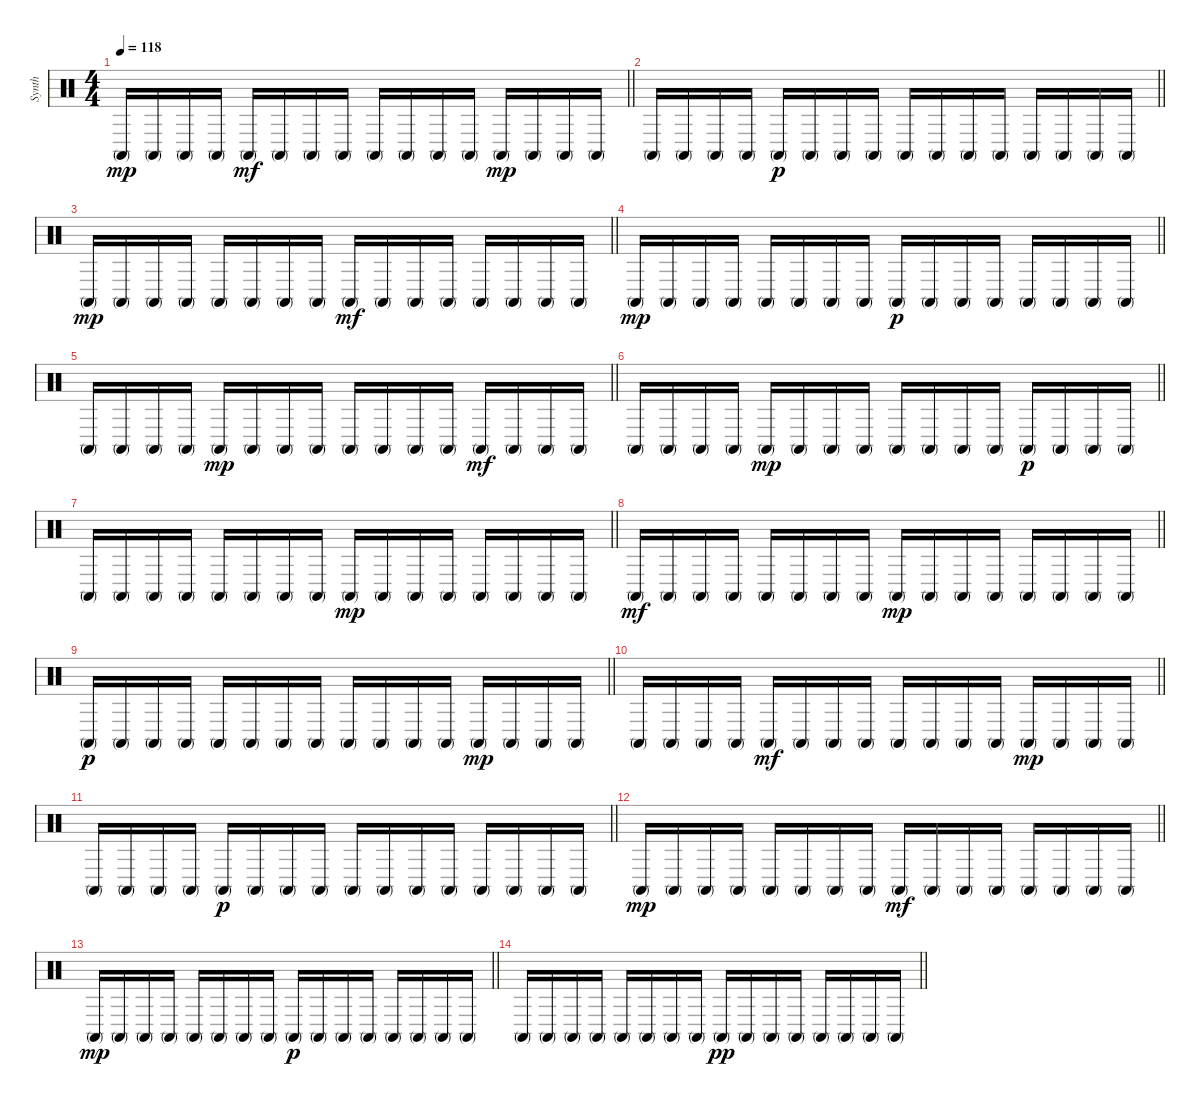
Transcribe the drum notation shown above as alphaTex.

\track ("Synth" "Synth") {instrument percussion}
\staff {score}
\articulation defaults
\ts (4 4)
\tempo 118
\clef neutral
\barLineRight lightlight
\ks c "Conga high (mute)".16{dy mp} "Conga high (mute)".16 "Conga high (mute)".16 "Conga high (mute)".16 "Conga high (mute)".16{dy mf} "Conga high (mute)".16 "Conga high (mute)".16 "Conga high (mute)".16 "Conga high (mute)".16 "Conga high (mute)".16 "Conga high (mute)".16 "Conga high (mute)".16 "Conga high (mute)".16{dy mp} "Conga high (mute)".16 "Conga high (mute)".16 "Conga high (mute)".16
|
\barLineRight lightlight "Conga high (mute)".16 "Conga high (mute)".16 "Conga high (mute)".16 "Conga high (mute)".16 "Conga high (mute)".16{dy p} "Conga high (mute)".16 "Conga high (mute)".16 "Conga high (mute)".16 "Conga high (mute)".16 "Conga high (mute)".16 "Conga high (mute)".16 "Conga high (mute)".16 "Conga high (mute)".16 "Conga high (mute)".16 "Conga high (mute)".16 "Conga high (mute)".16
|
\barLineRight lightlight "Conga high (mute)".16{dy mp} "Conga high (mute)".16 "Conga high (mute)".16 "Conga high (mute)".16 "Conga high (mute)".16 "Conga high (mute)".16 "Conga high (mute)".16 "Conga high (mute)".16 "Conga high (mute)".16{dy mf} "Conga high (mute)".16 "Conga high (mute)".16 "Conga high (mute)".16 "Conga high (mute)".16 "Conga high (mute)".16 "Conga high (mute)".16 "Conga high (mute)".16
|
\barLineRight lightlight "Conga high (mute)".16{dy mp} "Conga high (mute)".16 "Conga high (mute)".16 "Conga high (mute)".16 "Conga high (mute)".16 "Conga high (mute)".16 "Conga high (mute)".16 "Conga high (mute)".16 "Conga high (mute)".16{dy p} "Conga high (mute)".16 "Conga high (mute)".16 "Conga high (mute)".16 "Conga high (mute)".16 "Conga high (mute)".16 "Conga high (mute)".16 "Conga high (mute)".16
|
\barLineRight lightlight "Conga high (mute)".16 "Conga high (mute)".16 "Conga high (mute)".16 "Conga high (mute)".16 "Conga high (mute)".16{dy mp} "Conga high (mute)".16 "Conga high (mute)".16 "Conga high (mute)".16 "Conga high (mute)".16 "Conga high (mute)".16 "Conga high (mute)".16 "Conga high (mute)".16 "Conga high (mute)".16{dy mf} "Conga high (mute)".16 "Conga high (mute)".16 "Conga high (mute)".16
|
\barLineRight lightlight "Conga high (mute)".16 "Conga high (mute)".16 "Conga high (mute)".16 "Conga high (mute)".16 "Conga high (mute)".16{dy mp} "Conga high (mute)".16 "Conga high (mute)".16 "Conga high (mute)".16 "Conga high (mute)".16 "Conga high (mute)".16 "Conga high (mute)".16 "Conga high (mute)".16 "Conga high (mute)".16{dy p} "Conga high (mute)".16 "Conga high (mute)".16 "Conga high (mute)".16
|
\barLineRight lightlight "Conga high (mute)".16 "Conga high (mute)".16 "Conga high (mute)".16 "Conga high (mute)".16 "Conga high (mute)".16 "Conga high (mute)".16 "Conga high (mute)".16 "Conga high (mute)".16 "Conga high (mute)".16{dy mp} "Conga high (mute)".16 "Conga high (mute)".16 "Conga high (mute)".16 "Conga high (mute)".16 "Conga high (mute)".16 "Conga high (mute)".16 "Conga high (mute)".16
|
\barLineRight lightlight "Conga high (mute)".16{dy mf} "Conga high (mute)".16 "Conga high (mute)".16 "Conga high (mute)".16 "Conga high (mute)".16 "Conga high (mute)".16 "Conga high (mute)".16 "Conga high (mute)".16 "Conga high (mute)".16{dy mp} "Conga high (mute)".16 "Conga high (mute)".16 "Conga high (mute)".16 "Conga high (mute)".16 "Conga high (mute)".16 "Conga high (mute)".16 "Conga high (mute)".16
|
\barLineRight lightlight "Conga high (mute)".16{dy p} "Conga high (mute)".16 "Conga high (mute)".16 "Conga high (mute)".16 "Conga high (mute)".16 "Conga high (mute)".16 "Conga high (mute)".16 "Conga high (mute)".16 "Conga high (mute)".16 "Conga high (mute)".16 "Conga high (mute)".16 "Conga high (mute)".16 "Conga high (mute)".16{dy mp} "Conga high (mute)".16 "Conga high (mute)".16 "Conga high (mute)".16
|
\barLineRight lightlight "Conga high (mute)".16 "Conga high (mute)".16 "Conga high (mute)".16 "Conga high (mute)".16 "Conga high (mute)".16{dy mf} "Conga high (mute)".16 "Conga high (mute)".16 "Conga high (mute)".16 "Conga high (mute)".16 "Conga high (mute)".16 "Conga high (mute)".16 "Conga high (mute)".16 "Conga high (mute)".16{dy mp} "Conga high (mute)".16 "Conga high (mute)".16 "Conga high (mute)".16
|
\barLineRight lightlight "Conga high (mute)".16 "Conga high (mute)".16 "Conga high (mute)".16 "Conga high (mute)".16 "Conga high (mute)".16{dy p} "Conga high (mute)".16 "Conga high (mute)".16 "Conga high (mute)".16 "Conga high (mute)".16 "Conga high (mute)".16 "Conga high (mute)".16 "Conga high (mute)".16 "Conga high (mute)".16 "Conga high (mute)".16 "Conga high (mute)".16 "Conga high (mute)".16
|
\barLineRight lightlight "Conga high (mute)".16{dy mp} "Conga high (mute)".16 "Conga high (mute)".16 "Conga high (mute)".16 "Conga high (mute)".16 "Conga high (mute)".16 "Conga high (mute)".16 "Conga high (mute)".16 "Conga high (mute)".16{dy mf} "Conga high (mute)".16 "Conga high (mute)".16 "Conga high (mute)".16 "Conga high (mute)".16 "Conga high (mute)".16 "Conga high (mute)".16 "Conga high (mute)".16
|
\barLineRight lightlight "Conga high (mute)".16{dy mp} "Conga high (mute)".16 "Conga high (mute)".16 "Conga high (mute)".16 "Conga high (mute)".16 "Conga high (mute)".16 "Conga high (mute)".16 "Conga high (mute)".16 "Conga high (mute)".16{dy p} "Conga high (mute)".16 "Conga high (mute)".16 "Conga high (mute)".16 "Conga high (mute)".16 "Conga high (mute)".16 "Conga high (mute)".16 "Conga high (mute)".16
|
\barLineRight lightlight "Conga high (mute)".16 "Conga high (mute)".16 "Conga high (mute)".16 "Conga high (mute)".16 "Conga high (mute)".16 "Conga high (mute)".16 "Conga high (mute)".16 "Conga high (mute)".16 "Conga high (mute)".16{dy pp} "Conga high (mute)".16 "Conga high (mute)".16 "Conga high (mute)".16 "Conga high (mute)".16 "Conga high (mute)".16 "Conga high (mute)".16 "Conga high (mute)".16
